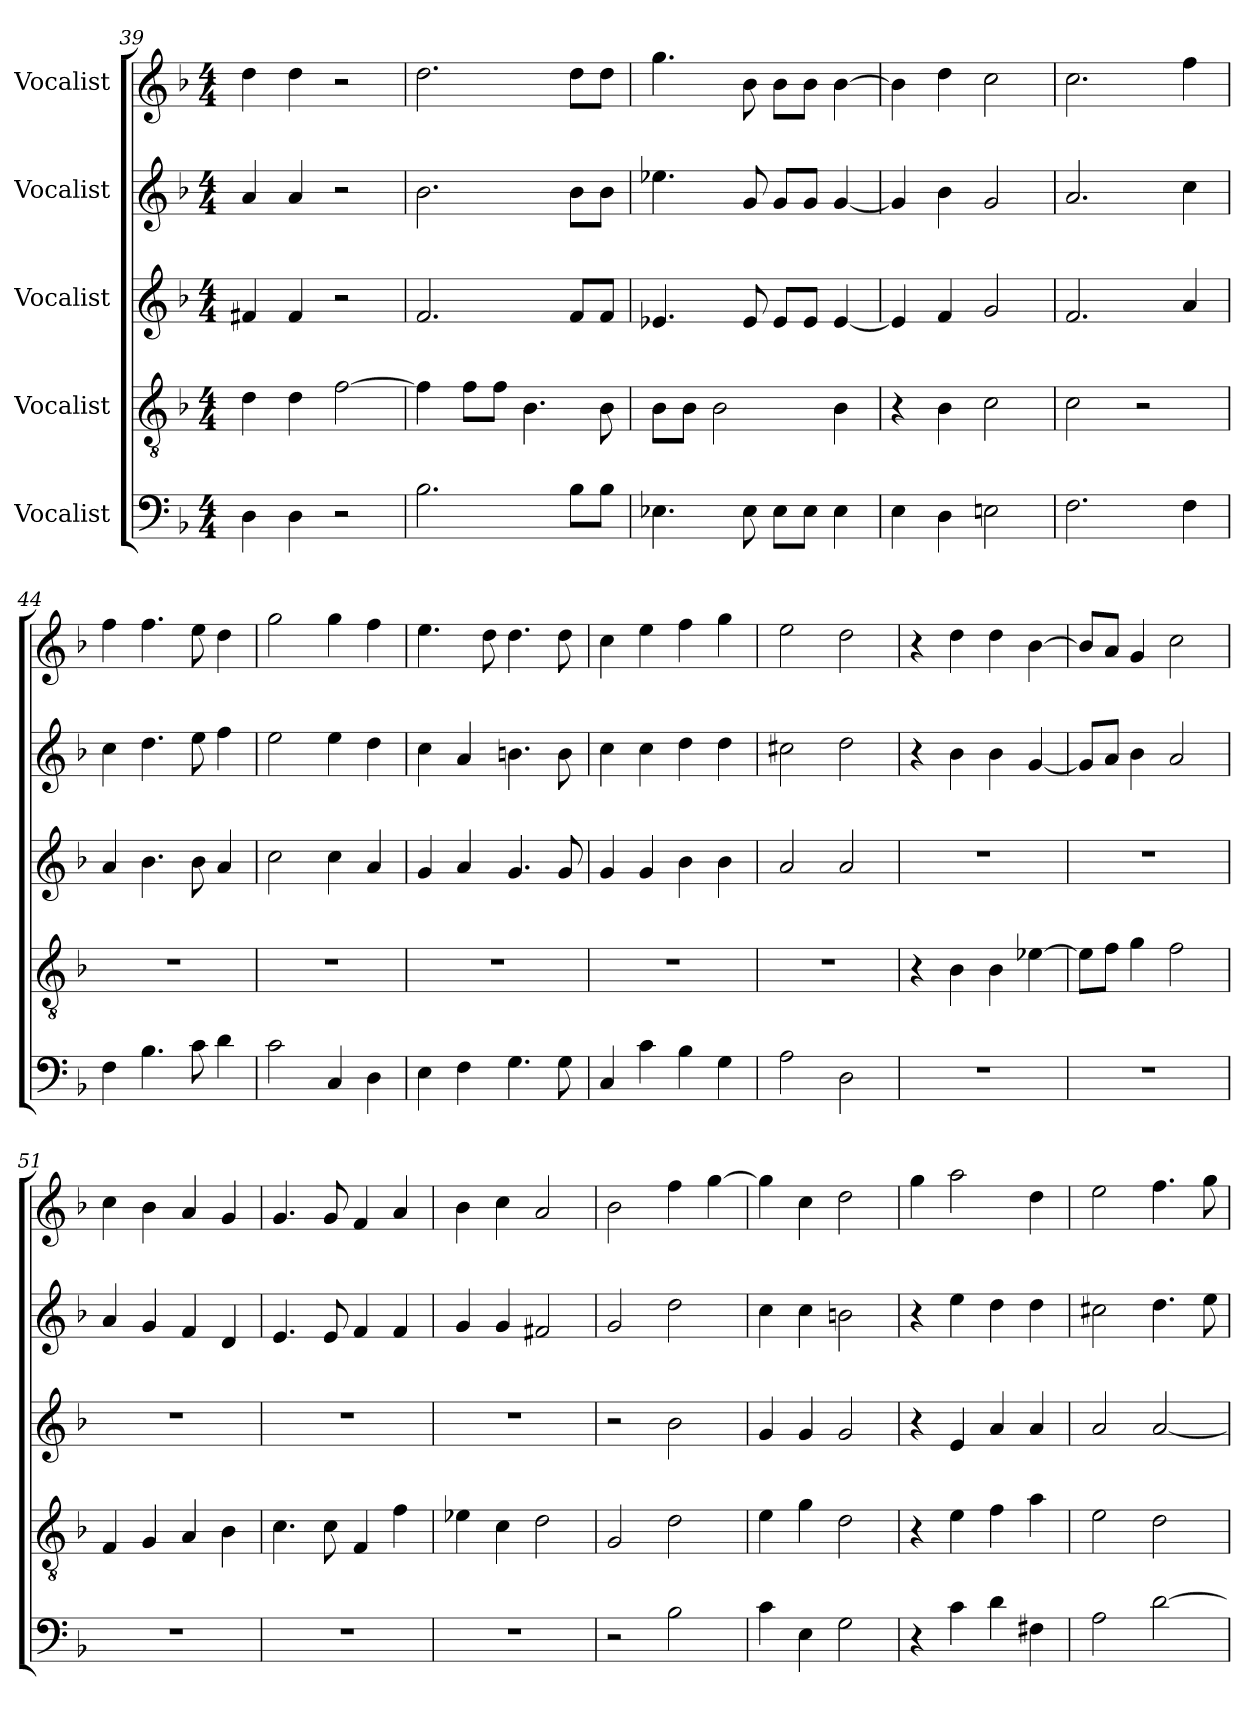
**kern	**kern	**kern	**kern	**kern
*part5	*part4	*part3	*part2	*part1
*staff5	*staff4	*staff3	*staff2	*staff1
*I"Vocalist	*I"Vocalist	*I"Vocalist	*I"Vocalist	*I"Vocalist
*clefF4	*clefGv2	*clefG2	*clefG2	*clefG2
*k[b-]	*k[b-]	*k[b-]	*k[b-]	*k[b-]
*M4/4	*M4/4	*M4/4	*M4/4	*M4/4
=39	=39	=39	=39	=39
4D\	4d\	4f#X/	4a/	4dd\
4D\	4d\	4f#/	4a/	4dd\
2r	[2f\	2r	2r	2r
=40	=40	=40	=40	=40
2.B-\	4f\]	2.f/	2.b-\	2.dd\
.	8f\L	.	.	.
.	8f\J	.	.	.
.	4.B-\	.	.	.
8B-\L	.	8f/L	8b-\L	8dd\L
8B-\J	8B-\	8f/J	8b-\J	8dd\J
=41	=41	=41	=41	=41
4.E-X\	8B-\L	4.e-X/	4.ee-X\	4.gg\
.	8B-\J	.	.	.
.	2B-\	.	.	.
8E-\	.	8e-/	8g/	8b-\
8E-\L	.	8e-/L	8g/L	8b-\L
8E-\J	.	8e-/J	8g/J	8b-\J
4E-\	4B-\	[4e-/	[4g/	[4b-\
=42	=42	=42	=42	=42
4E\	4r	4e-/]	4g/]	4b-\]
4D\	4B-\	4f/	4b-\	4dd\
2En\	2c\	2g/	2g/	2cc\
=43	=43	=43	=43	=43
2.F\	2c\	2.f/	2.a/	2.cc\
.	2r	.	.	.
4F\	.	4a/	4cc\	4ff\
=44	=44	=44	=44	=44
4F\	1r	4a/	4cc\	4ff\
4.B-\	.	4.b-\	4.dd\	4.ff\
8c\	.	8b-\	8ee\	8ee\
4d\	.	4a/	4ff\	4dd\
=45	=45	=45	=45	=45
2c\	1r	2cc\	2ee\	2gg\
4C/	.	4cc\	4ee\	4gg\
4D\	.	4a/	4dd\	4ff\
=46	=46	=46	=46	=46
4E\	1r	4g/	4cc\	4.ee\
4F\	.	4a/	4a/	.
.	.	.	.	8dd\
4.G\	.	4.g/	4.bn\	4.dd\
8G\	.	8g/	8b\	8dd\
=47	=47	=47	=47	=47
4C/	1r	4g/	4cc\	4cc\
4c\	.	4g/	4cc\	4ee\
4B-\	.	4b-\	4dd\	4ff\
4G\	.	4b-\	4dd\	4gg\
=48	=48	=48	=48	=48
2A\	1r	2a/	2cc#X\	2ee\
2D\	.	2a/	2dd\	2dd\
=49	=49	=49	=49	=49
1r	4r	1r	4r	4r
.	4B-\	.	4b-\	4dd\
.	4B-\	.	4b-\	4dd\
.	[4e-X\	.	[4g/	[4b-\
=50	=50	=50	=50	=50
1r	8e-\L]	1r	8g/L]	8b-/L]
.	8f\J	.	8a/J	8a/J
.	4g\	.	4b-\	4g/
.	2f\	.	2a/	2cc\
=51	=51	=51	=51	=51
1r	4F/	1r	4a/	4cc\
.	4G/	.	4g/	4b-\
.	4A/	.	4f/	4a/
.	4B-\	.	4d/	4g/
=52	=52	=52	=52	=52
1r	4.c\	1r	4.e/	4.g/
.	8c\	.	8e/	8g/
.	4F/	.	4f/	4f/
.	4f\	.	4f/	4a/
=53	=53	=53	=53	=53
1r	4e-X\	1r	4g/	4b-\
.	4c\	.	4g/	4cc\
.	2d\	.	2f#X/	2a/
=54	=54	=54	=54	=54
2r	2G/	2r	2g/	2b-\
2B-\	2d\	2b-\	2dd\	4ff\
.	.	.	.	[4gg\
=55	=55	=55	=55	=55
4c\	4e\	4g/	4cc\	4gg\]
4E\	4g\	4g/	4cc\	4cc\
2G\	2d\	2g/	2bn\	2dd\
=56	=56	=56	=56	=56
4r	4r	4r	4r	4gg\
4c\	4e\	4e/	4ee\	2aa\
4d\	4f\	4a/	4dd\	.
4F#X\	4a\	4a/	4dd\	4dd\
=57	=57	=57	=57	=57
2A\	2e\	2a/	2cc#X\	2ee\
[2d\	2d\	[2a/	4.dd\	4.ff\
.	.	.	8ee\	8gg\
=	=	=	=	=
*-	*-	*-	*-	*-
